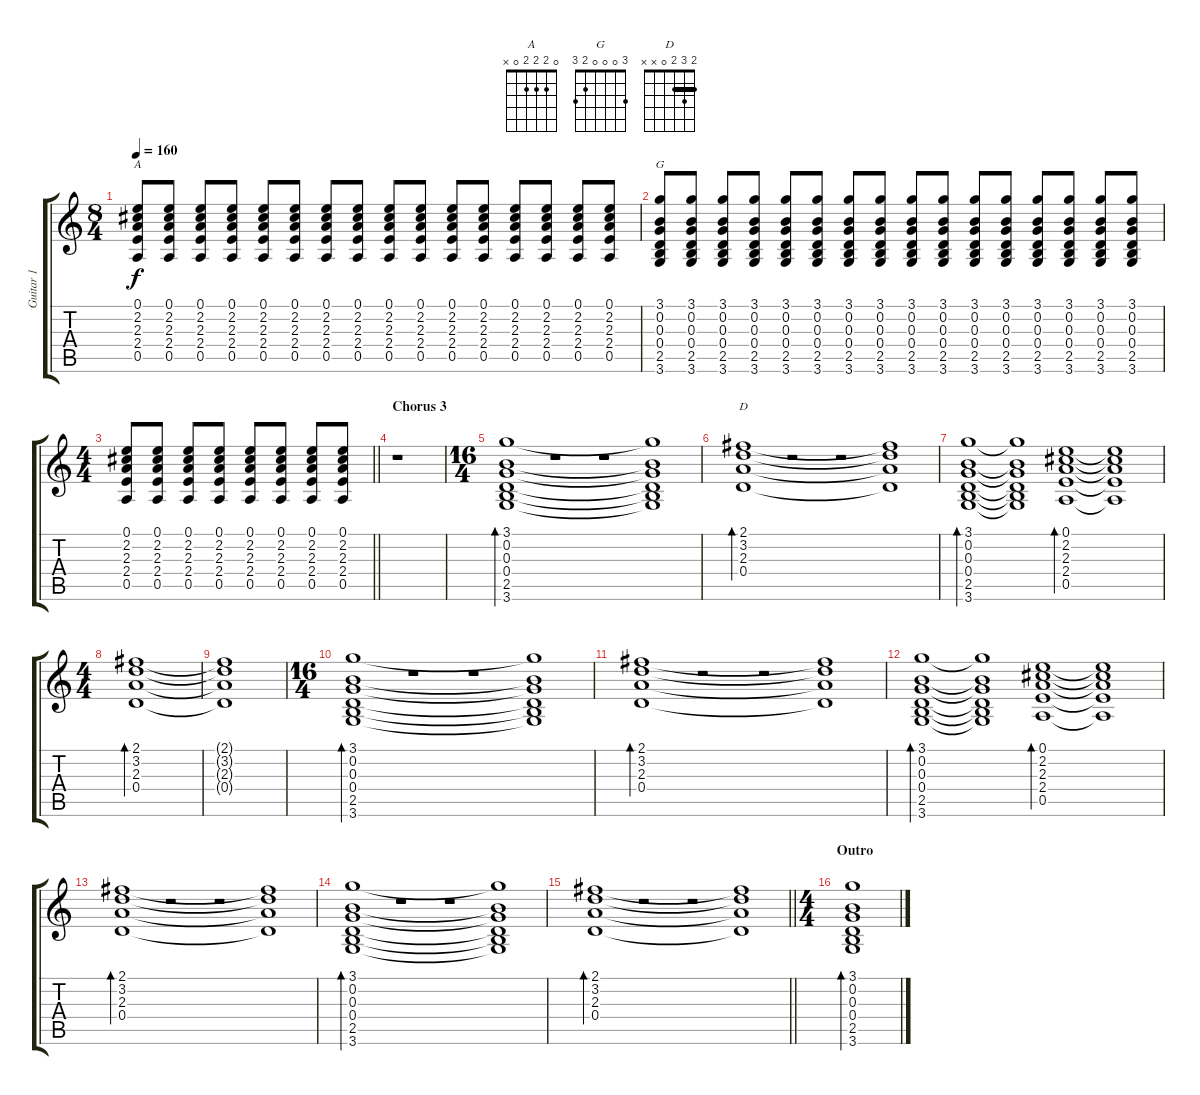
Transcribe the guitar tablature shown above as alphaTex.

\track ("Guitar 1" "Guitar 1") {instrument electricguitarjazz}
\staff {score tabs}
\tuning (E4 B3 G3 D3 A2 E2) {hide}
\chord ("A" 0 2 2 2 0 x)
\chord ("G" 3 0 0 0 2 3)
\chord ("D" 2 3 2 0 x x) {barre 2}
\ts (8 4)
\tempo 160
\clef g2
\ks c
(0.1 2.2 2.3 2.4 0.5).8{ch "A" dy f} (0.1 2.2 2.3 2.4 0.5).8 (0.1 2.2 2.3 2.4 0.5).8 (0.1 2.2 2.3 2.4 0.5).8 (0.1 2.2 2.3 2.4 0.5).8 (0.1 2.2 2.3 2.4 0.5).8 (0.1 2.2 2.3 2.4 0.5).8 (0.1 2.2 2.3 2.4 0.5).8 (0.1 2.2 2.3 2.4 0.5).8 (0.1 2.2 2.3 2.4 0.5).8 (0.1 2.2 2.3 2.4 0.5).8 (0.1 2.2 2.3 2.4 0.5).8 (0.1 2.2 2.3 2.4 0.5).8 (0.1 2.2 2.3 2.4 0.5).8 (0.1 2.2 2.3 2.4 0.5).8 (0.1 2.2 2.3 2.4 0.5).8 |
(3.1 0.2 0.3 0.4 2.5 3.6).8{ch "G"} (3.1 0.2 0.3 0.4 2.5 3.6).8 (3.1 0.2 0.3 0.4 2.5 3.6).8 (3.1 0.2 0.3 0.4 2.5 3.6).8 (3.1 0.2 0.3 0.4 2.5 3.6).8 (3.1 0.2 0.3 0.4 2.5 3.6).8 (3.1 0.2 0.3 0.4 2.5 3.6).8 (3.1 0.2 0.3 0.4 2.5 3.6).8 (3.1 0.2 0.3 0.4 2.5 3.6).8 (3.1 0.2 0.3 0.4 2.5 3.6).8 (3.1 0.2 0.3 0.4 2.5 3.6).8 (3.1 0.2 0.3 0.4 2.5 3.6).8 (3.1 0.2 0.3 0.4 2.5 3.6).8 (3.1 0.2 0.3 0.4 2.5 3.6).8 (3.1 0.2 0.3 0.4 2.5 3.6).8 (3.1 0.2 0.3 0.4 2.5 3.6).8 |
\ts (4 4)
\barLineRight lightlight
(0.1 2.2 2.3 2.4 0.5).8 (0.1 2.2 2.3 2.4 0.5).8 (0.1 2.2 2.3 2.4 0.5).8 (0.1 2.2 2.3 2.4 0.5).8 (0.1 2.2 2.3 2.4 0.5).8 (0.1 2.2 2.3 2.4 0.5).8 (0.1 2.2 2.3 2.4 0.5).8 (0.1 2.2 2.3 2.4 0.5).8 |
\section ("" "Chorus 3")
r.1 |
\ts (16 4)
(3.1 0.2 0.3 0.4 2.5 3.6).1{bd 120 instrument electricguitarjazz} r.1 r.1 (3.1{t} 0.2{t} 0.3{t} 0.4{t} 2.5{t} 3.6{t}).1 |
(2.1 3.2 2.3 0.4).1{bd 120 ch "D"} r.1 r.1 (2.1{t} 3.2{t} 2.3{t} 0.4{t}).1 |
(3.1 0.2 0.3 0.4 2.5 3.6).1{bd 120} (3.1{t} 0.2{t} 0.3{t} 0.4{t} 2.5{t} 3.6{t}).1 (0.1 2.2 2.3 2.4 0.5).1{bd 120} (0.1{t} 2.2{t} 2.3{t} 2.4{t} 0.5{t}).1 |
\ts (4 4)
(2.1 3.2 2.3 0.4).1{bd 120} |
(2.1{t} 3.2{t} 2.3{t} 0.4{t}).1 |
\ts (16 4)
(3.1 0.2 0.3 0.4 2.5 3.6).1{bd 120 instrument overdrivenguitar} r.1 r.1 (3.1{t} 0.2{t} 0.3{t} 0.4{t} 2.5{t} 3.6{t}).1 |
(2.1 3.2 2.3 0.4).1{bd 120} r.1 r.1 (2.1{t} 3.2{t} 2.3{t} 0.4{t}).1 |
(3.1 0.2 0.3 0.4 2.5 3.6).1{bd 120} (3.1{t} 0.2{t} 0.3{t} 0.4{t} 2.5{t} 3.6{t}).1 (0.1 2.2 2.3 2.4 0.5).1{bd 120} (0.1{t} 2.2{t} 2.3{t} 2.4{t} 0.5{t}).1 |
(2.1 3.2 2.3 0.4).1{bd 120} r.1 r.1 (2.1{t} 3.2{t} 2.3{t} 0.4{t}).1 |
(3.1 0.2 0.3 0.4 2.5 3.6).1{bd 120 instrument overdrivenguitar} r.1 r.1 (3.1{t} 0.2{t} 0.3{t} 0.4{t} 2.5{t} 3.6{t}).1 |
\barLineRight lightlight
(2.1 3.2 2.3 0.4).1{bd 120} r.1 r.1 (2.1{t} 3.2{t} 2.3{t} 0.4{t}).1 |
\ts (4 4)
\section ("" "Outro")
(3.1 0.2 0.3 0.4 2.5 3.6).1{bd 120}
